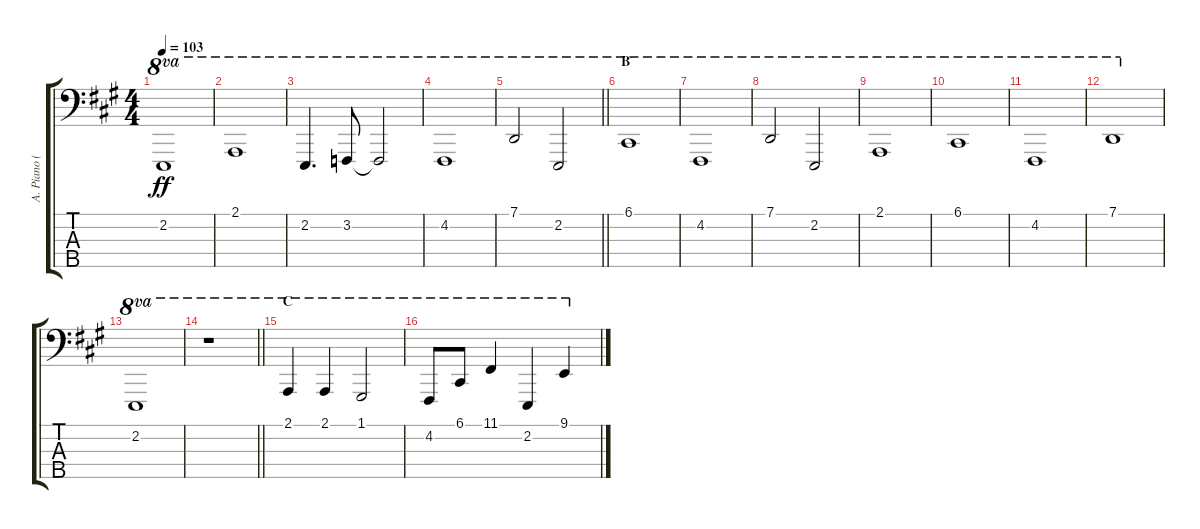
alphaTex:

\track ("A. Piano (Left Hand)" "A. Piano (") {instrument acousticgrandpiano}
\staff {score tabs}
\tuning (G2 D2 A1 E1 B0) {hide}
\ts (4 4)
\tempo 103
\clef f4
\ks a
2.2.1{ot 8va dy ff} |
2.1.1{ot 8va} |
2.2.4{d ot 8va} 3.2.8{ot 8va} 3.2{t}.2{ot 8va} |
4.2.1{ot 8va} |
\barLineRight lightlight
7.1.2{ot 8va} 2.2.2{ot 8va} |
\section ("" "B")
6.1.1{ot 8va} |
4.2.1{ot 8va} |
7.1.2{ot 8va} 2.2.2{ot 8va} |
2.1.1{ot 8va} |
6.1.1{ot 8va} |
4.2.1{ot 8va} |
7.1.1{ot 8va} |
2.2.1{ot 8va} |
\barLineRight lightlight
r.1{ot 8va} |
\section ("" "C")
2.1.4{ot 8va} 2.1.4{ot 8va} 1.1.2{ot 8va} |
4.2.8{ot 8va} 6.1.8{ot 8va} 11.1.4{ot 8va} 2.2.4{ot 8va} 9.1.4{ot 8va}
